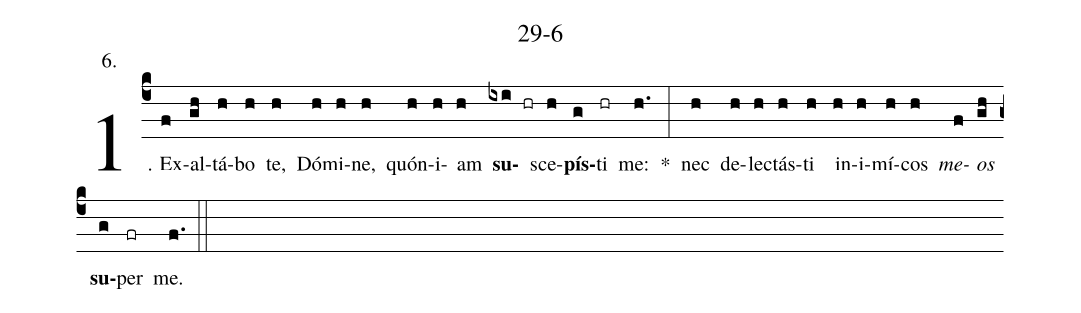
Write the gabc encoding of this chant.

name: 29-6;
annotation: 6.;
%%
(c4)1. Ex(f)al(gh)tá(h)bo(h) te,(h) Dó(h)mi(h)ne,(h) quón(h)i(h)am(h) <b>su</b>(ixi hr)sce(h)<b>pís</b>(g)ti(hr) me:(h.) *(:) nec(h) de(h)lec(h)tás(h)ti(h) in(h)i(h)mí(h)cos(h) <i>me</i>(f)<i>os</i>(gh) <b>su</b>(g)per(fr) me.(f.) (::)
